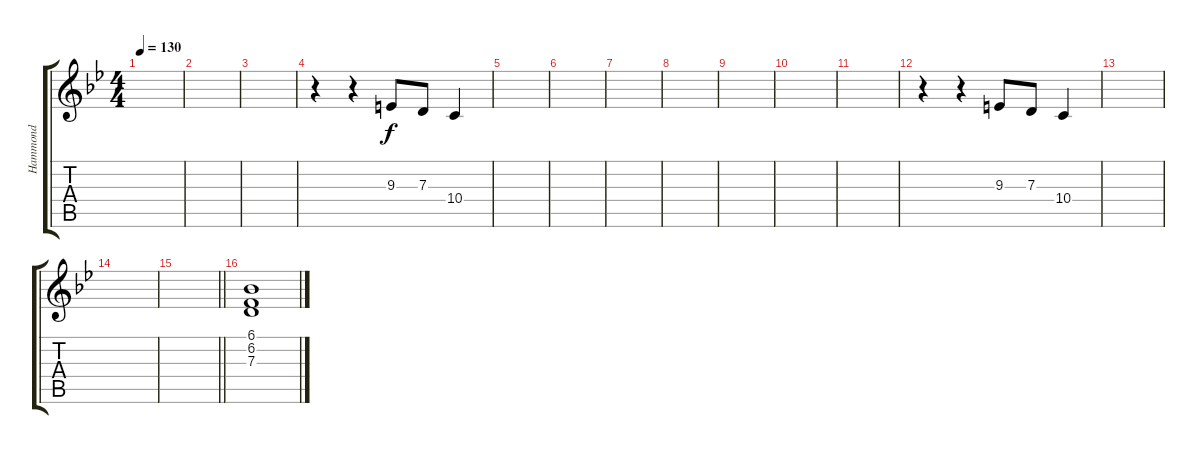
\track ("Hammond" "Hammond") {instrument drawbarorgan}
\staff {score tabs}
\tuning (E4 B3 G3 D3 A2 E2) {hide}
\ts (4 4)
\tempo 130
\clef g2
\ks gminor
|
|
|
r.4{instrument percussiveorgan} r.4 9.3.8 7.3.8 10.4.4 |
|
|
|
|
|
|
|
r.4 r.4 9.3.8 7.3.8 10.4.4 |
|
|
\barLineRight lightlight
|
(6.1 6.2 7.3).1{instrument drawbarorgan}
